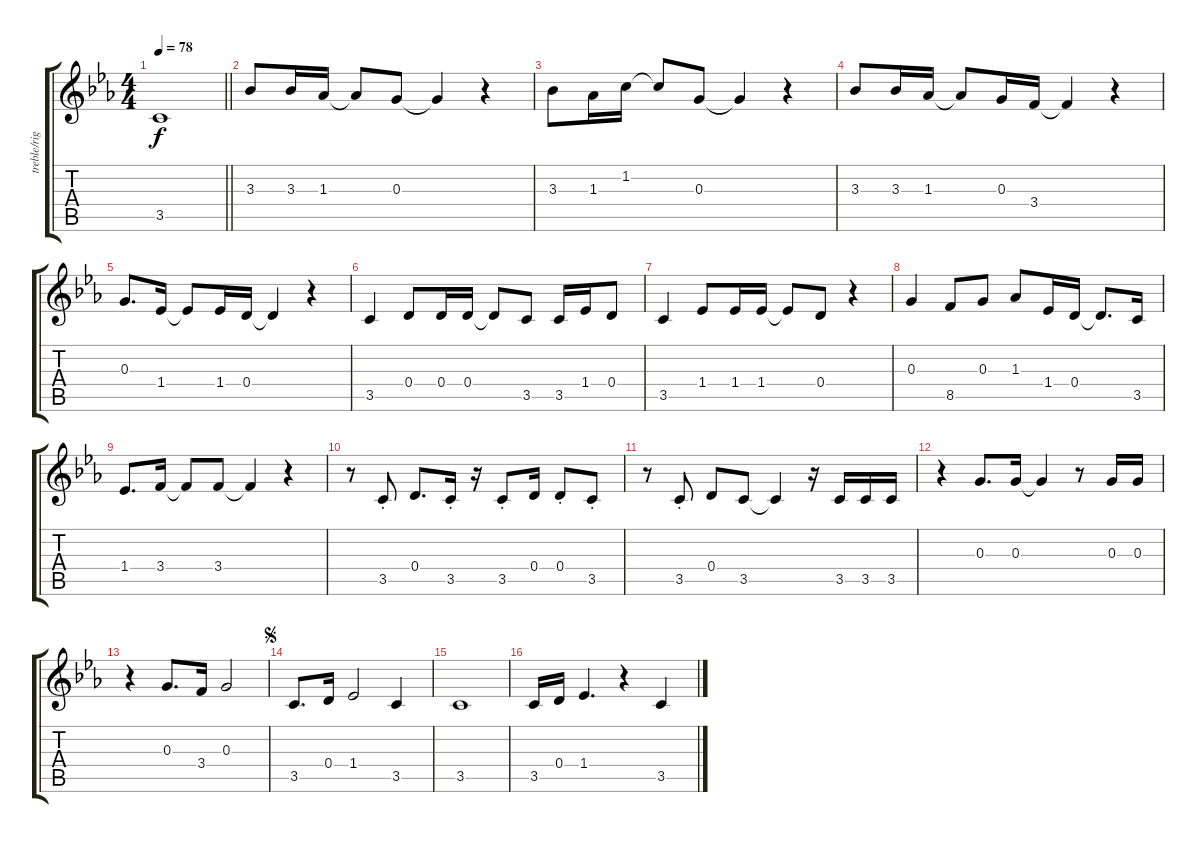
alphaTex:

\track ("treble/right hand main" "treble/rig") {instrument acousticguitarsteel}
\staff {score tabs}
\tuning (E4 B3 G3 D3 A2 E2) {hide}
\ts (4 4)
\tempo 78
\clef g2
\barLineRight lightlight
\ks cminor
3.5{t}.1{dy f} |
3.3.8 3.3.16 1.3.16 1.3{t}.8 0.3.8 0.3{t}.4 r.4 |
3.3.8 1.3.16 1.2.16 1.2{t}.8 0.3.8 0.3{t}.4 r.4 |
3.3.8 3.3.16 1.3.16 1.3{t}.8 0.3.16 3.4.16 3.4{t}.4 r.4 |
0.3.8{d} 1.4.16 1.4{t}.8 1.4.16 0.4.16 0.4{t}.4 r.4 |
3.5.4 0.4.8 0.4.16 0.4.16 0.4{t}.8 3.5.8 3.5.16 1.4.16 0.4.8 |
3.5.4 1.4.8 1.4.16 1.4.16 1.4{t}.8 0.4.8 r.4 |
0.3.4 8.5.8 0.3.8 1.3.8 1.4.16 0.4.16 0.4{t}.8{d} 3.5.16 |
1.4.8{d} 3.4.16 3.4{t}.8 3.4.8 3.4{t}.4 r.4 |
r.8 3.5{st}.8 0.4.8{d} 3.5{st}.16 r.16 3.5{st}.8 0.4.16 0.4{st}.8 3.5{st}.8 |
r.8 3.5{st}.8 0.4.8 3.5.8 3.5{t}.4 r.16 3.5.16 3.5.16 3.5.16 |
r.4 0.3.8{d} 0.3.16 0.3{t}.4 r.8 0.3.16 0.3.16 |
r.4 0.3.8{d} 3.4.16 0.3.2 |
\jump segno
3.5.8{d} 0.4.16 1.4.2 3.5.4 |
3.5.1 |
3.5.16 0.4.16 1.4.4{d} r.4 3.5.4
